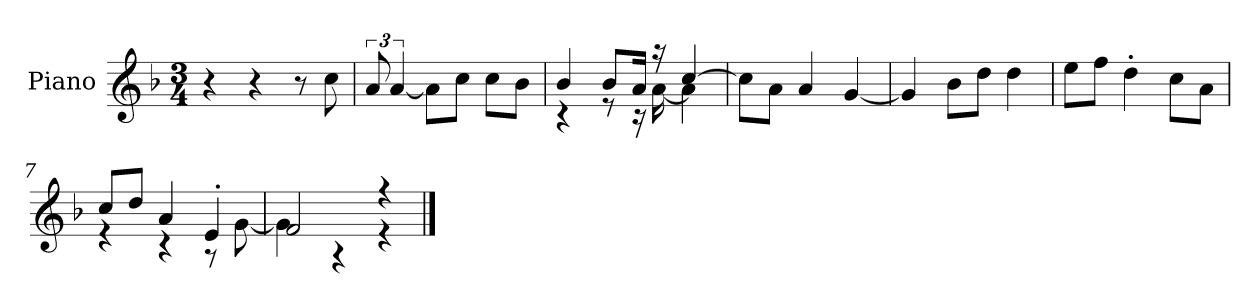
**kern
*part1
*staff1
*I"Piano
*I'P-no
*clefG2
*k[b-]
*M3/4
*MM174
=1
4r
4r
8r
8cc\
=2
12a/
[6a/
8a\L]
8cc\J
8cc\L
8b-\J
=3
*^
4b-/	4r
8b-/L	8r
16a/Jk	16r
16r	[16a\
[4cc/	4a\]
*v	*v
=4
8cc\L]
8a\J
4a/
[4g/
=5
4g/]
8b-\L
8dd\J
4dd\
=6
8ee\L
8ff\J
4dd'\
8cc\L
8a\J
=7
*^
8cc/L	4r
8dd/J	.
4a/	4r
4e'/	8r
.	[8g\
!!LO:LB:g=z	!!
=8	=8
2f/	4g\]
.	4r
4r	4r
*v	*v
==
*-
